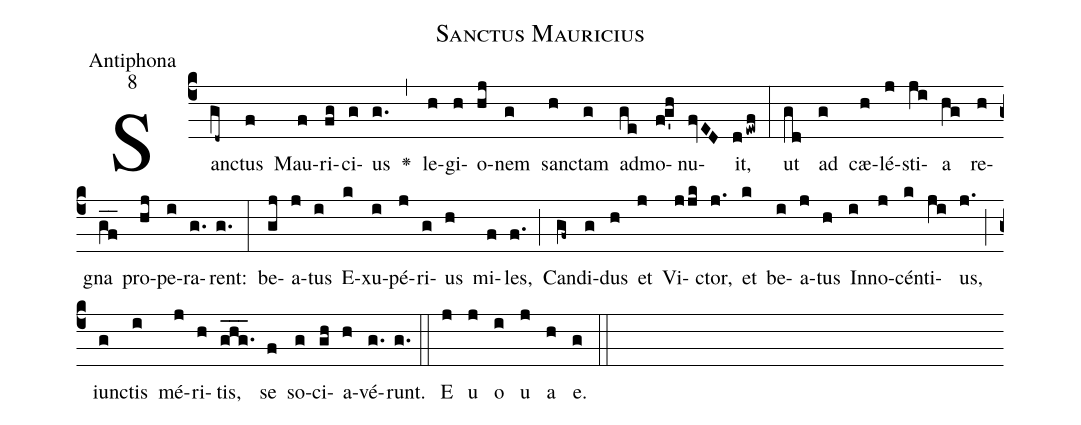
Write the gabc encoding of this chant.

name:Sanctus Mauricius;
office-part:Antiphona;
mode:8;
%%
(c4)San(gd~)ctus(f) Mau(f)ri(fg)ci(g)us(g.) <v>\greheightstar</v>(,) le(h)gi(h)o(hj)nem(g) san(h)ctam(g) ad(ge)mo(fg'h)nu(fvED)it,(dewf) (:) ut(gd) ad(g) cæ(h)lé(j)sti(ji)a(hg) re(h)gna(g_f_) pro(hj)pe(i)ra(g.)rent:(g.) (:) be(gj)a(j)tus(i) E(k)xu(i)pé(j)ri(g)us(h) mi(f)les,(f.) (;) Can(gf~)di(g)dus(h) et(j) Vi(jjk)ctor,(j.) et(k) be(i)a(j)tus(h) In(i)no(j)cén(k)ti(ji)us,(j.) (;) iun(g)ctis(i) mé(j)ri(h)tis,(g_h_g_.) se(f) so(g)ci(gh)a(h)vé(g.)runt.(g.) (::) E(j) u(j) o(i) u(j) a(h) e.(g) (::)
